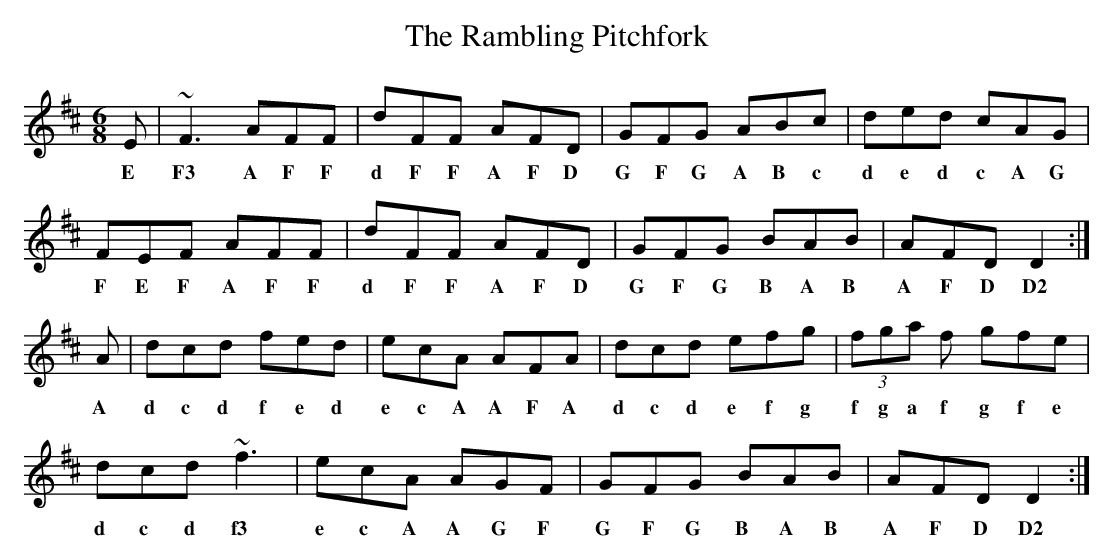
X:1
T: Rambling Pitchfork, The
M: 6/8
L: 1/8
K: Dmaj
E| ~F3 AFF|dFF AFD|GFG ABc|ded cAG|
w: E F3 A F F d F F A F D G F G A B c d e d c A G
FEF AFF|dFF AFD|GFG BAB|AFD D2:|
w: F E F A F F d F F A F D G F G B A B A F D D2
A|dcd fed|ecA AFA|dcd efg|(3fga f gfe|
w: A d c d f e d e c A A F A d c d e f g f g a f g f e
dcd ~f3|ecA AGF|GFG BAB|AFD D2:|
w: d c d f3 e c A A G F G F G B A B A F D D2
